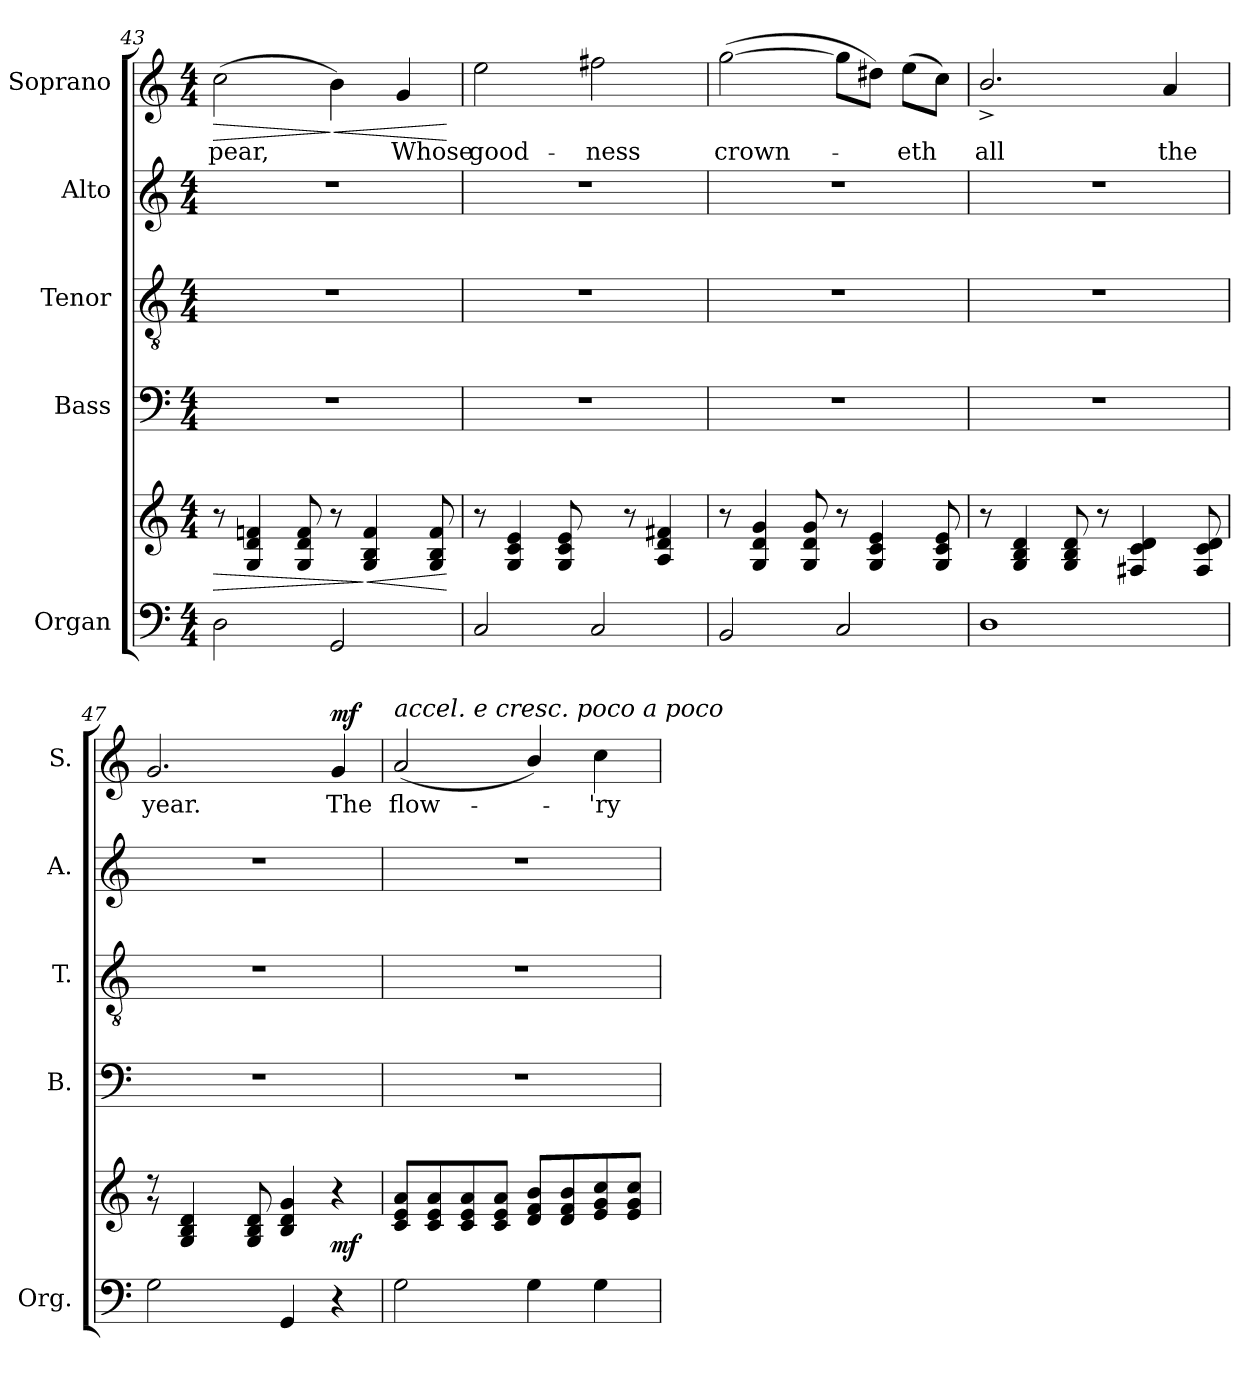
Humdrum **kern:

**kern	**kern	**dynam	**kern	**kern	**kern	**kern	**text	**dynam
*part5	*part5	*part5	*part4	*part3	*part2	*part1	*part1	*part1
*staff6	*staff5	*staff5/6	*staff4	*staff3	*staff2	*staff1	*staff1	*staff1
*I"Organ	*	*	*I"Bass	*I"Tenor	*I"Alto	*I"Soprano	*	*
*I'Org.	*	*	*I'B.	*I'T.	*I'A.	*I'S.	*	*
*clefF4	*clefG2	*	*clefF4	*clefGv2	*clefG2	*clefG2	*	*
*	*	*	*	*ITrd7c12	*	*	*	*
*k[]	*k[]	*	*k[]	*k[]	*k[]	*k[]	*	*
*C:	*C:	*	*C:	*C:	*C:	*C:	*	*
*M4/4	*M4/4	*	*M4/4	*M4/4	*M4/4	*M4/4	*	*
=43	=43	=43	=43	=43	=43	=43	=43	=43
!	!	!LO:HP:b	!	!	!	!	!	!
!	!	!	!	!	!	!	!LO:LY:b:color=#000000	!LO:HP:b
2Di\	8r	>	1r	1r	1r	(2cci\	-pear,	>
.	4Gi/ 4di 4fni	.	.	.	.	.	.	.
.	8Gi/ 8di 8fi	.	.	.	.	.	.	.
!	!	!	!	!	!	!	!	!LO:HP:n=1:b
2GGi/	8r	.	.	.	.	4bi\)	.	] <
!	!	!LO:HP:n=1:b	!	!	!	!	!	!
.	4Gi/ 4Bi 4fi	] <	.	.	.	.	.	.
!	!	!	!	!	!	!	!LO:LY:b:color=#000000	!
.	.	.	.	.	.	4gi/	Whose	.
.	8Gi/ 8Bi 8fi	.	.	.	.	.	.	.
.	.	[	.	.	.	.	.	[
=44	=44	=44	=44	=44	=44	=44	=44	=44
*	*^	*	*	*	*	*	*	*
!	!	!	!	!	!	!	!	!LO:LY:b:color=#000000	!
2Ci/	8r	8ryy	.	1r	1r	1r	2eei\	good-	.
.	4Gi/ 4ci 4ei	2ryy	.	.	.	.	.	.	.
.	8Gi/ 8ci 8ei	.	.	.	.	.	.	.	.
!	!	!	!	!	!	!	!	!LO:LY:b:color=#000000	!
2Ci/	8ryy	.	.	.	.	.	2ff#Xi\	-ness	.
.	8r	8ryy	.	.	.	.	.	.	.
.	4Ai/ 4di 4f#Xi	4ryy	.	.	.	.	.	.	.
*	*v	*v	*	*	*	*	*	*	*
=45	=45	=45	=45	=45	=45	=45	=45	=45
*	*^	*	*	*	*	*	*	*
!	!	!	!	!	!	!	!	!LO:LY:b:color=#000000	!
*	*v	*v	*	*	*	*	*	*	*
2BBi/	8r	.	1r	1r	1r	([2ggi\	crown-	.
.	4Gi/ 4di 4gi	.	.	.	.	.	.	.
.	8Gi/ 8di 8gi	.	.	.	.	.	.	.
2Ci/	8r	.	.	.	.	8ggi\L]	.	.
.	4Gi/ 4ci 4ei	.	.	.	.	8dd#Xi\J)	.	.
!	!	!	!	!	!	!	!LO:LY:b:color=#000000	!
.	.	.	.	.	.	(8eei\L	-eth	.
.	8Gi/ 8ci 8ei	.	.	.	.	8cci\J)	.	.
!!LO:PB:g=z
=46	=46	=46	=46	=46	=46	=46	=46	=46
!	!	!	!	!	!	!	!LO:LY:b:color=#000000	!
1Di	8r	.	1r	1r	1r	2.b^i/	all	.
.	4Gi/ 4Bi 4di	.	.	.	.	.	.	.
.	8Gi/ 8Bi 8di	.	.	.	.	.	.	.
.	8r	.	.	.	.	.	.	.
.	4F#Xi/ 4ci 4di	.	.	.	.	.	.	.
!	!	!	!	!	!	!	!LO:LY:b:color=#000000	!
.	.	.	.	.	.	4ai/	the	.
.	8F#i/ 8ci 8di	.	.	.	.	.	.	.
=47	=47	=47	=47	=47	=47	=47	=47	=47
*	*^	*	*	*	*	*	*	*
*	*	*^	*	*	*	*	*	*	*
!	!	!	!	!	!	!	!	!	!LO:LY:b:color=#000000	!
2Gi\	8r	2.ryy	8r	.	1r	1r	1r	2.gi/	year.	.
.	4Gi/ 4Bi 4di	.	8ryy	.	.	.	.	.	.	.
*	*	*v	*v	*	*	*	*	*	*	*
.	8Gi/ 8Bi 8di	.	.	.	.	.	.	.	.
4GGi/	4Bi/ 4di 4gi	.	.	.	.	.	.	.	.
*	*	*^	*	*	*	*	*	*	*
!	!	!	!	!	!	!	!	!	!LO:LY:b:color=#000000	!
4r	4r	4ryy	4ryy	mf	.	.	.	4gi/	The	mf
*	*v	*v	*v	*	*	*	*	*	*	*
=48	=48	=48	=48	=48	=48	=48	=48	=48
*	*^	*	*	*	*	*	*	*
*	*	*^	*	*	*	*	*	*	*
!	!	!	!	!	!	!	!	!LO:TX:a:i:t=accel. e cresc. poco a poco	!	!
!	!LO:TX:b:i:t=accel. e cresc. poco a poco	!	!	!	!	!	!	!	!	!
!	!	!	!	!	!	!	!	!	!LO:LY:b:color=#000000	!
*	*v	*v	*v	*	*	*	*	*	*	*
2Gi\	8ci/ 8ei 8aiL	.	1r	1r	1r	(2ai/	flow-	.
.	8ci/ 8ei 8ai	.	.	.	.	.	.	.
.	8ci/ 8ei 8ai	.	.	.	.	.	.	.
.	8ci/ 8ei 8aiJ	.	.	.	.	.	.	.
4Gi\	8di/ 8fi 8biL	.	.	.	.	4bi/)	.	.
.	8di/ 8fi 8bi	.	.	.	.	.	.	.
!	!	!	!	!	!	!	!LO:LY:b:color=#000000	!
4Gi\	8ei/ 8gi 8cci	.	.	.	.	4cci\	-'ry	.
.	8ei/ 8gi 8cciJ	.	.	.	.	.	.	.
=	=	=	=	=	=	=	=	=
*-	*-	*-	*-	*-	*-	*-	*-	*-
